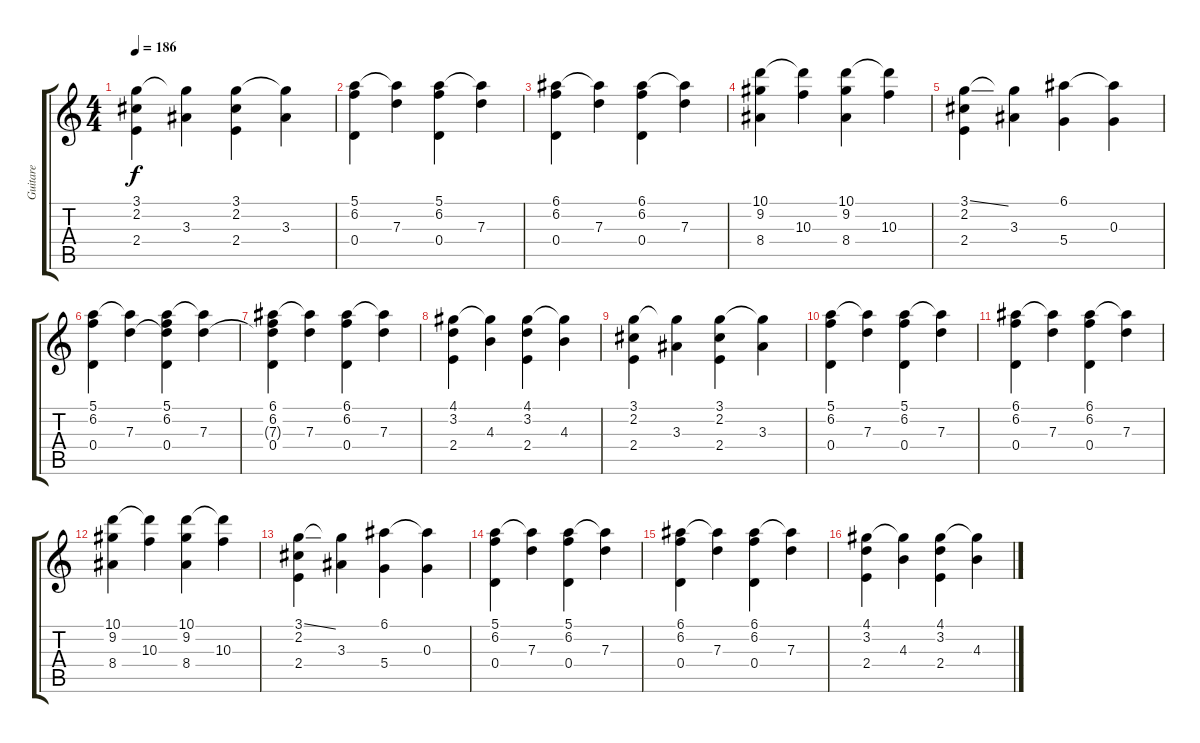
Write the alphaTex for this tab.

\track ("Guitare" "Guitare") {instrument acousticguitarnylon}
\staff {score tabs}
\tuning (E4 B3 G3 D3 A2 E2) {hide}
\ts (4 4)
\tempo 186
\clef g2
\ks c
(3.1 2.2 2.4).4{dy f} (3.1{t} 3.3).4 (3.1 2.2 2.4).4 (3.1{t} 3.3).4 |
(5.1 6.2 0.4).4 (5.1{t} 7.3).4 (5.1 6.2 0.4).4 (5.1{t} 7.3).4 |
(6.1 6.2 0.4).4 (6.1{t} 7.3).4 (6.1 6.2 0.4).4 (6.1{t} 7.3).4 |
(10.1 9.2 8.4).4 (10.1{t} 10.3).4 (10.1 9.2 8.4).4 (10.1{t} 10.3).4 |
(3.1{ss} 2.2 2.4).4 (3.1{t} 3.3).4 (6.1 5.4).4 (6.1{t} 0.3).4 |
(5.1 6.2 0.4).4 (5.1{t} 7.3).4 (5.1 6.2 7.3{t} 0.4).4 (5.1{t} 7.3).4 |
(6.1 6.2 7.3{t} 0.4).4 (6.1{t} 7.3).4 (6.1 6.2 0.4).4 (6.1{t} 7.3).4 |
(4.1 3.2 2.4).4 (4.1{t} 4.3).4 (4.1 3.2 2.4).4 (4.1{t} 4.3).4 |
(3.1 2.2 2.4).4 (3.1{t} 3.3).4 (3.1 2.2 2.4).4 (3.1{t} 3.3).4 |
(5.1 6.2 0.4).4 (5.1{t} 7.3).4 (5.1 6.2 0.4).4 (5.1{t} 7.3).4 |
(6.1 6.2 0.4).4 (6.1{t} 7.3).4 (6.1 6.2 0.4).4 (6.1{t} 7.3).4 |
(10.1 9.2 8.4).4 (10.1{t} 10.3).4 (10.1 9.2 8.4).4 (10.1{t} 10.3).4 |
(3.1{ss} 2.2 2.4).4 (3.1{t} 3.3).4 (6.1 5.4).4 (6.1{t} 0.3).4 |
(5.1 6.2 0.4).4 (5.1{t} 7.3).4 (5.1 6.2 0.4).4 (5.1{t} 7.3).4 |
(6.1 6.2 0.4).4 (6.1{t} 7.3).4 (6.1 6.2 0.4).4 (6.1{t} 7.3).4 |
(4.1 3.2 2.4).4 (4.1{t} 4.3).4 (4.1 3.2 2.4).4 (4.1{t} 4.3).4
